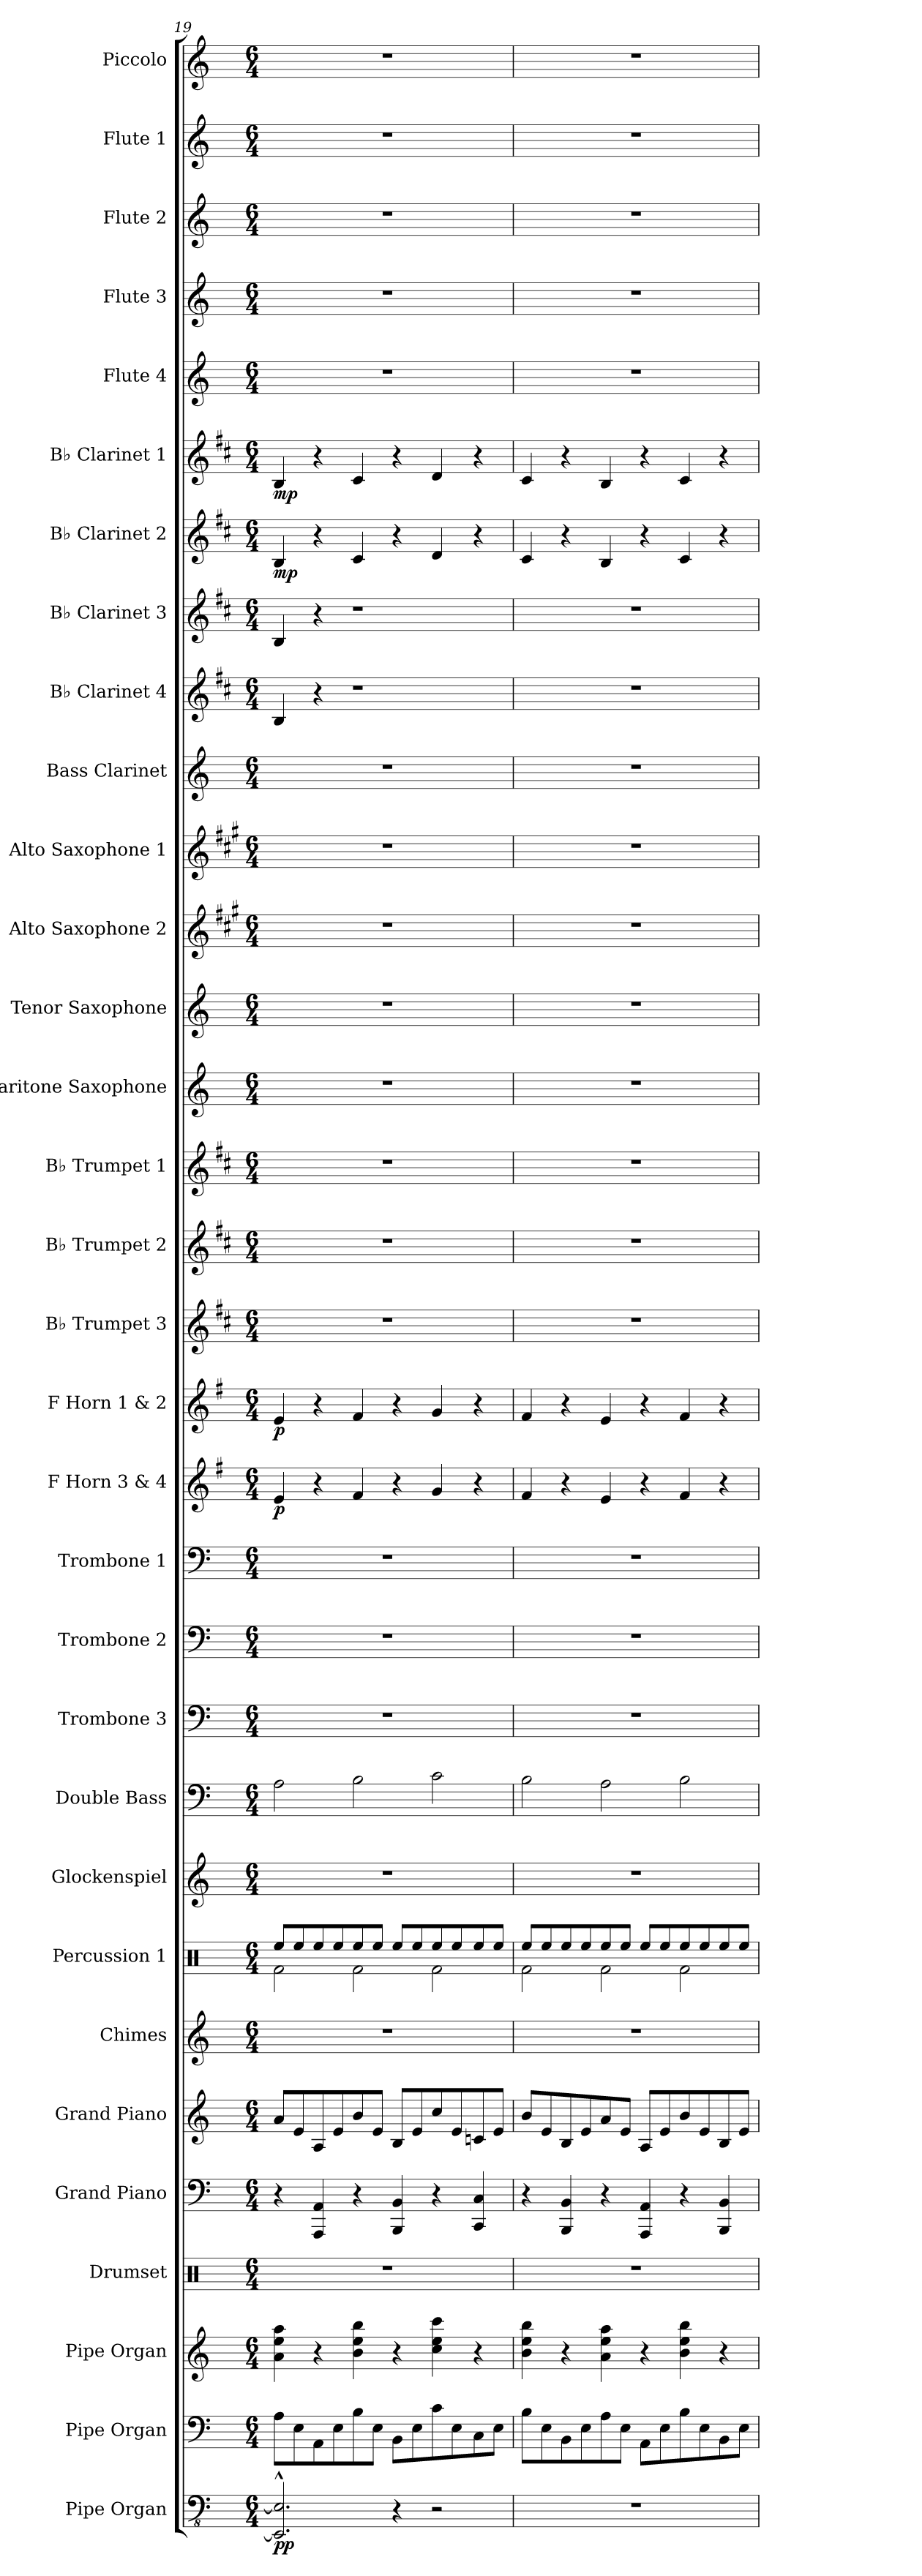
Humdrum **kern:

**kern	**dynam	**kern	**kern	**kern	**kern	**dynam	**kern	**kern	**kern	**kern	**kern	**kern	**kern	**kern	**kern	**dynam	**kern	**dynam	**kern	**kern	**kern	**kern	**kern	**kern	**kern	**kern	**kern	**kern	**kern	**dynam	**kern	**dynam	**kern	**kern	**kern	**kern	**kern
*part32	*part32	*part31	*part30	*part29	*part28	*part28	*part27	*part26	*part25	*part24	*part23	*part22	*part21	*part20	*part19	*part19	*part18	*part18	*part17	*part16	*part15	*part14	*part13	*part12	*part11	*part10	*part9	*part8	*part7	*part7	*part6	*part6	*part5	*part4	*part3	*part2	*part1
*staff32	*staff32	*staff31	*staff30	*staff29	*staff28	*staff28	*staff27	*staff26	*staff25	*staff24	*staff23	*staff22	*staff21	*staff20	*staff19	*staff19	*staff18	*staff18	*staff17	*staff16	*staff15	*staff14	*staff13	*staff12	*staff11	*staff10	*staff9	*staff8	*staff7	*staff7	*staff6	*staff6	*staff5	*staff4	*staff3	*staff2	*staff1
*I"Pipe Organ	*	*I"Pipe Organ	*I"Pipe Organ	*I"Drumset	*I"Grand Piano	*	*I"Grand Piano	*I"Chimes	*I"Percussion 1	*I"Glockenspiel	*I"Double Bass	*I"Trombone 3	*I"Trombone 2	*I"Trombone 1	*I"F Horn 3 &amp; 4	*	*I"F Horn 1 &amp; 2	*	*I"B♭ Trumpet 3	*I"B♭ Trumpet 2	*I"B♭ Trumpet 1	*I"Baritone Saxophone	*I"Tenor Saxophone	*I"Alto Saxophone 2	*I"Alto Saxophone 1	*I"Bass Clarinet	*I"B♭ Clarinet 4	*I"B♭ Clarinet 3	*I"B♭ Clarinet 2	*	*I"B♭ Clarinet 1	*	*I"Flute 4	*I"Flute 3	*I"Flute 2	*I"Flute 1	*I"Piccolo
*I'Org.	*	*I'Org.	*I'Org.	*I'D. Set	*I'Pno.	*	*I'Pno.	*I'Cme.	*I'Perc. 1	*I'Glk.	*I'Db.	*I'Tbn. 3	*I'Tbn. 2	*I'Tbn. 1	*I'F Hn. 3 4	*	*I'F Hn. 1 2	*	*I'B♭ Tpt. 3	*I'B♭ Tpt. 2	*I'B♭ Tpt. 1	*I'Bar. Sax.	*I'T. Sax.	*I'A. Sax. 2	*I'A. Sax. 1	*I'B. Cl.	*I'B♭ Cl. 4	*I'B♭ Cl. 3	*I'B♭ Cl. 2	*	*I'B♭ Cl. 1	*	*I'Fl. 4	*I'Fl. 3	*I'Fl. 2	*I'Fl. 1	*I'Picc.
*clefFv4	*	*clefF4	*clefG2	*clefX	*clefF4	*	*clefG2	*clefG2	*clefX	*clefG2	*clefF4	*clefF4	*clefF4	*clefF4	*clefG2	*	*clefG2	*	*clefG2	*clefG2	*clefG2	*clefG2	*clefG2	*clefG2	*clefG2	*clefG2	*clefG2	*clefG2	*clefG2	*	*clefG2	*	*clefG2	*clefG2	*clefG2	*clefG2	*clefG2
*	*	*	*	*	*	*	*	*	*	*ITrd-14c-24	*ITrd7c12	*	*	*	*ITrd4c7	*	*ITrd4c7	*	*ITrd1c2	*ITrd1c2	*ITrd1c2	*ITrd12c21	*ITrd8c14	*ITrd5c9	*ITrd5c9	*ITrd8c14	*ITrd1c2	*ITrd1c2	*ITrd1c2	*	*ITrd1c2	*	*	*	*	*	*ITrd-7c-12
*k[]	*	*k[]	*k[]	*k[]	*k[]	*	*k[]	*k[]	*k[]	*k[]	*k[]	*k[]	*k[]	*k[]	*k[]	*	*k[]	*	*k[]	*k[]	*k[]	*k[]	*k[]	*k[]	*k[]	*k[]	*k[]	*k[]	*k[]	*	*k[]	*	*k[]	*k[]	*k[]	*k[]	*k[]
*M6/4	*	*M6/4	*M6/4	*M6/4	*M6/4	*	*M6/4	*M6/4	*M6/4	*M6/4	*M6/4	*M6/4	*M6/4	*M6/4	*M6/4	*	*M6/4	*	*M6/4	*M6/4	*M6/4	*M6/4	*M6/4	*M6/4	*M6/4	*M6/4	*M6/4	*M6/4	*M6/4	*	*M6/4	*	*M6/4	*M6/4	*M6/4	*M6/4	*M6/4
=19	=19	=19	=19	=19	=19	=19	=19	=19	=19	=19	=19	=19	=19	=19	=19	=19	=19	=19	=19	=19	=19	=19	=19	=19	=19	=19	=19	=19	=19	=19	=19	=19	=19	=19	=19	=19	=19
*	*	*	*	*	*	*	*	*	*^	*	*	*	*	*	*	*	*	*	*	*	*	*	*	*	*	*	*	*	*	*	*	*	*	*	*	*	*
!	!LO:DY:b	!	!	!	!	!	!	!	!	!	!	!	!	!	!	!	!	!	!	!	!	!	!	!	!	!	!	!	!	!	!	!	!	!	!	!	!	!
!	!LO:DY:n=1:b	!	!	!	!	!	!	!	!	!	!	!	!	!	!	!	!LO:DY:b	!	!LO:DY:b	!	!	!	!	!	!	!	!	!	!	!	!LO:DY:b	!	!LO:DY:b	!	!	!	!	!
2.EEE/]^^ 2.EE/]^^	p p	8A\L	4a\ 4ee\ 4aa\	1.r	4r	.	8a/L	1.r	8Ree/L	2Rf\	1.r	2AA\	1.r	1.r	1.r	4A/	p	4A/	p	1.r	1.r	1.r	1.r	1.r	1.r	1.r	1.r	4A/	4A/	4A/	mp	4A/	mp	1.r	1.r	1.r	1.r	1.r
.	.	8E\	.	.	.	.	8e/	.	8Ree/	.	.	.	.	.	.	.	.	.	.	.	.	.	.	.	.	.	.	.	.	.	.	.	.	.	.	.	.	.
!	!	!	!	!	!	!LO:DY:b	!	!	!	!	!	!	!	!	!	!	!	!	!	!	!	!	!	!	!	!	!	!	!	!	!	!	!	!	!	!	!	!
!	!	!	!	!	!	!LO:DY:n=1:b	!	!	!	!	!	!	!	!	!	!	!	!	!	!	!	!	!	!	!	!	!	!	!	!	!	!	!	!	!	!	!	!
.	.	8AA\	4r	.	4AAA/ 4AA/	mf mf	8A/	.	8Ree/	.	.	.	.	.	.	4r	.	4r	.	.	.	.	.	.	.	.	.	4r	4r	4r	.	4r	.	.	.	.	.	.
.	.	8E\	.	.	.	.	8e/	.	8Ree/	.	.	.	.	.	.	.	.	.	.	.	.	.	.	.	.	.	.	.	.	.	.	.	.	.	.	.	.	.
.	.	8B\	4b\ 4ee\ 4bb\	.	4r	.	8b/	.	8Ree/	2Rf\	.	2BB\	.	.	.	4B/	.	4B/	.	.	.	.	.	.	.	.	.	1r	1r	4B/	.	4B/	.	.	.	.	.	.
.	.	8E\J	.	.	.	.	8e/J	.	8Ree/J	.	.	.	.	.	.	.	.	.	.	.	.	.	.	.	.	.	.	.	.	.	.	.	.	.	.	.	.	.
4r	.	8BB\L	4r	.	4BBB/ 4BB/	.	8B/L	.	8Ree/L	.	.	.	.	.	.	4r	.	4r	.	.	.	.	.	.	.	.	.	.	.	4r	.	4r	.	.	.	.	.	.
.	.	8E\	.	.	.	.	8e/	.	8Ree/	.	.	.	.	.	.	.	.	.	.	.	.	.	.	.	.	.	.	.	.	.	.	.	.	.	.	.	.	.
2r	.	8c\	4cc\ 4ee\ 4ccc\	.	4r	.	8cc/	.	8Ree/	2Rf\	.	2C\	.	.	.	4c/	.	4c/	.	.	.	.	.	.	.	.	.	.	.	4c/	.	4c/	.	.	.	.	.	.
.	.	8E\	.	.	.	.	8e/	.	8Ree/	.	.	.	.	.	.	.	.	.	.	.	.	.	.	.	.	.	.	.	.	.	.	.	.	.	.	.	.	.
.	.	8C\	4r	.	4CC/ 4C/	.	8cn/	.	8Ree/	.	.	.	.	.	.	4r	.	4r	.	.	.	.	.	.	.	.	.	.	.	4r	.	4r	.	.	.	.	.	.
.	.	8E\J	.	.	.	.	8e/J	.	8Ree/J	.	.	.	.	.	.	.	.	.	.	.	.	.	.	.	.	.	.	.	.	.	.	.	.	.	.	.	.	.
=20	=20	=20	=20	=20	=20	=20	=20	=20	=20	=20	=20	=20	=20	=20	=20	=20	=20	=20	=20	=20	=20	=20	=20	=20	=20	=20	=20	=20	=20	=20	=20	=20	=20	=20	=20	=20	=20	=20
1.r	.	8B\L	4b\ 4ee\ 4bb\	1.r	4r	.	8b/L	1.r	8Ree/L	2Rf\	1.r	2BB\	1.r	1.r	1.r	4B/	.	4B/	.	1.r	1.r	1.r	1.r	1.r	1.r	1.r	1.r	1.r	1.r	4B/	.	4B/	.	1.r	1.r	1.r	1.r	1.r
.	.	8E\	.	.	.	.	8e/	.	8Ree/	.	.	.	.	.	.	.	.	.	.	.	.	.	.	.	.	.	.	.	.	.	.	.	.	.	.	.	.	.
.	.	8BB\	4r	.	4BBB/ 4BB/	.	8B/	.	8Ree/	.	.	.	.	.	.	4r	.	4r	.	.	.	.	.	.	.	.	.	.	.	4r	.	4r	.	.	.	.	.	.
.	.	8E\	.	.	.	.	8e/	.	8Ree/	.	.	.	.	.	.	.	.	.	.	.	.	.	.	.	.	.	.	.	.	.	.	.	.	.	.	.	.	.
.	.	8A\	4a\ 4ee\ 4aa\	.	4r	.	8a/	.	8Ree/	2Rf\	.	2AA\	.	.	.	4A/	.	4A/	.	.	.	.	.	.	.	.	.	.	.	4A/	.	4A/	.	.	.	.	.	.
.	.	8E\J	.	.	.	.	8e/J	.	8Ree/J	.	.	.	.	.	.	.	.	.	.	.	.	.	.	.	.	.	.	.	.	.	.	.	.	.	.	.	.	.
.	.	8AA\L	4r	.	4AAA/ 4AA/	.	8A/L	.	8Ree/L	.	.	.	.	.	.	4r	.	4r	.	.	.	.	.	.	.	.	.	.	.	4r	.	4r	.	.	.	.	.	.
.	.	8E\	.	.	.	.	8e/	.	8Ree/	.	.	.	.	.	.	.	.	.	.	.	.	.	.	.	.	.	.	.	.	.	.	.	.	.	.	.	.	.
.	.	8B\	4b\ 4ee\ 4bb\	.	4r	.	8b/	.	8Ree/	2Rf\	.	2BB\	.	.	.	4B/	.	4B/	.	.	.	.	.	.	.	.	.	.	.	4B/	.	4B/	.	.	.	.	.	.
.	.	8E\	.	.	.	.	8e/	.	8Ree/	.	.	.	.	.	.	.	.	.	.	.	.	.	.	.	.	.	.	.	.	.	.	.	.	.	.	.	.	.
.	.	8BB\	4r	.	4BBB/ 4BB/	.	8B/	.	8Ree/	.	.	.	.	.	.	4r	.	4r	.	.	.	.	.	.	.	.	.	.	.	4r	.	4r	.	.	.	.	.	.
.	.	8E\J	.	.	.	.	8e/J	.	8Ree/J	.	.	.	.	.	.	.	.	.	.	.	.	.	.	.	.	.	.	.	.	.	.	.	.	.	.	.	.	.
*	*	*	*	*	*	*	*	*	*v	*v	*	*	*	*	*	*	*	*	*	*	*	*	*	*	*	*	*	*	*	*	*	*	*	*	*	*	*	*
=	=	=	=	=	=	=	=	=	=	=	=	=	=	=	=	=	=	=	=	=	=	=	=	=	=	=	=	=	=	=	=	=	=	=	=	=	=
*-	*-	*-	*-	*-	*-	*-	*-	*-	*-	*-	*-	*-	*-	*-	*-	*-	*-	*-	*-	*-	*-	*-	*-	*-	*-	*-	*-	*-	*-	*-	*-	*-	*-	*-	*-	*-	*-
